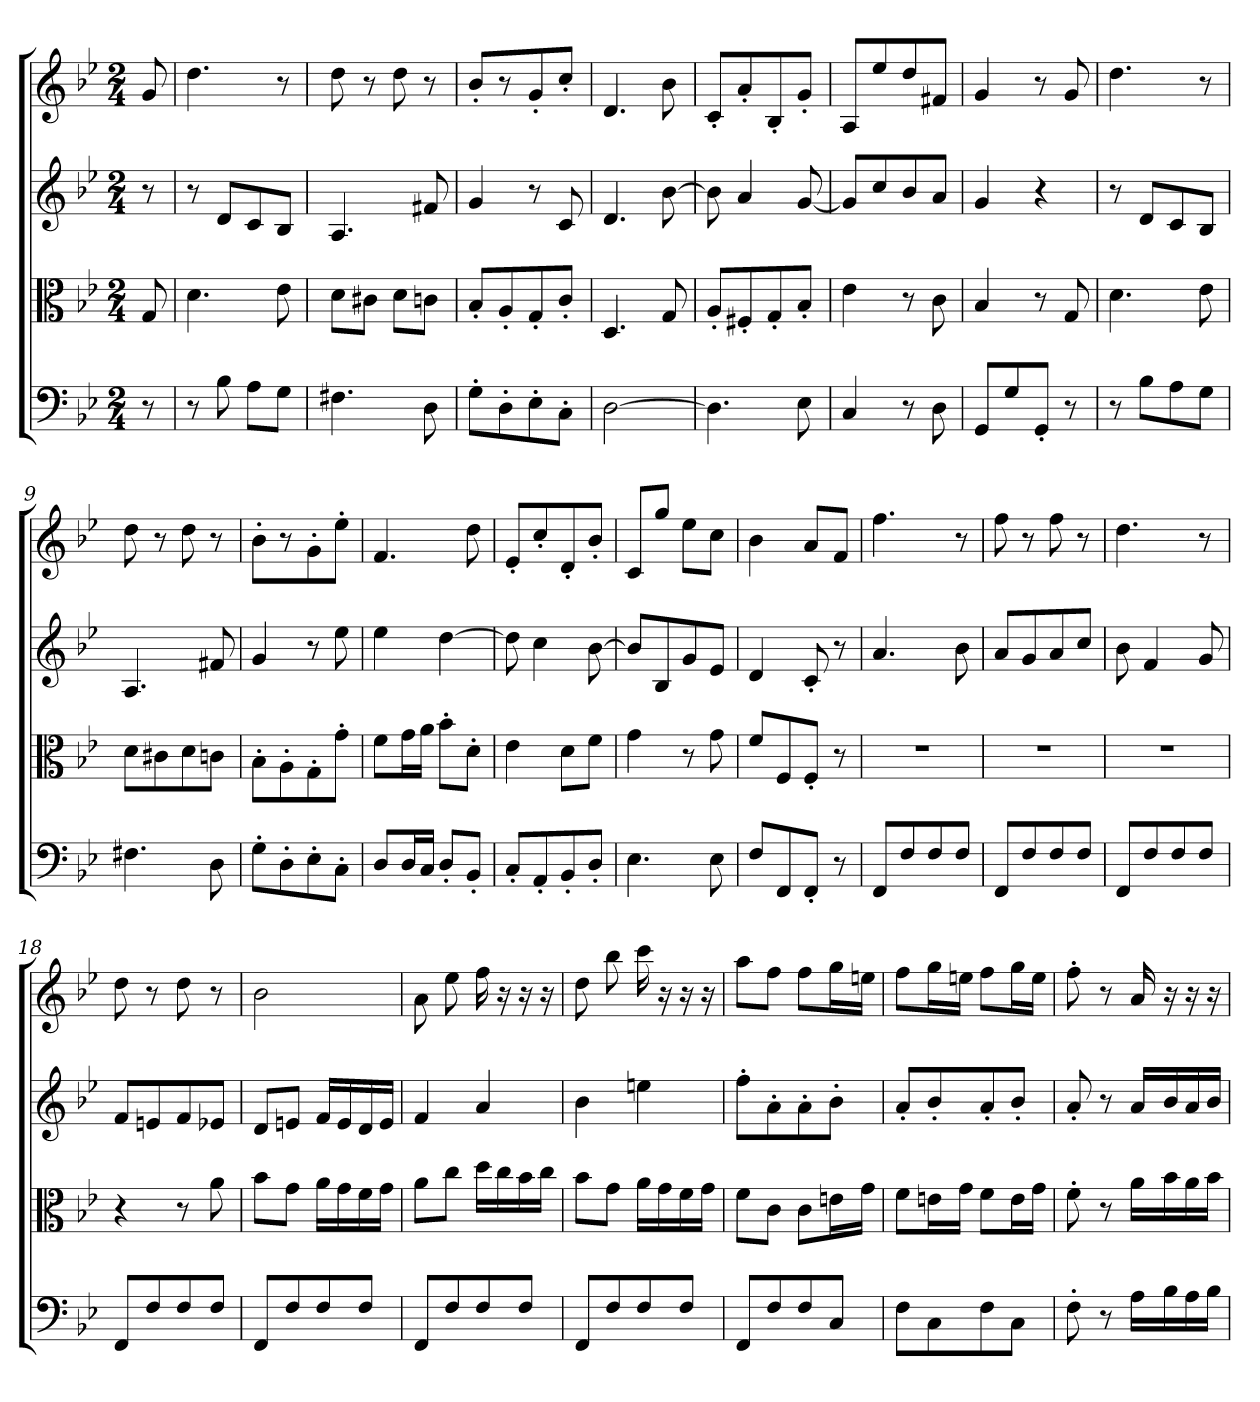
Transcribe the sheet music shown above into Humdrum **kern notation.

**kern	**kern	**kern	**kern
*part4	*part3	*part2	*part1
*staff4	*staff3	*staff2	*staff1
*clefF4	*clefC3	*clefG2	*clefG2
*k[b-e-]	*k[b-e-]	*k[b-e-]	*k[b-e-]
*g:	*g:	*g:	*g:
*M2/4	*M2/4	*M2/4	*M2/4
=	=	=	=
8r	8G/	8r	8g/
=1	=1	=1	=1
8r	4.d\	8r	4.dd\
8B-\	.	8d/L	.
8A\L	.	8c/	.
8G\J	8e-\	8B-/J	8r
=2	=2	=2	=2
4.F#X\	8d\L	4.A/	8dd\
.	8c#X\J	.	8r
.	8d\L	.	8dd\
8D\	8cn\J	8f#X/	8r
=3	=3	=3	=3
8G'\L	8B-'/L	4g/	8b-'/L
8D'\	8A'/	.	8r
8E-'\	8G'/	8r	8g'/
8C'\J	8c'/J	8c/	8cc'/J
=4	=4	=4	=4
[2D\	4.D/	4.d/	4.d/
.	8G/	[8b-\	8b-\
=5	=5	=5	=5
4.D\]	8A'/L	8b-\]	8c'/L
.	8F#X'/	4a/	8a'/
.	8G'/	.	8B-'/
8E-\	8B-'/J	[8g/	8g'/J
=6	=6	=6	=6
4C/	4e-\	8g/L]	8A/L
.	.	8cc/	8ee-/
8r	8r	8b-/	8dd/
8D\	8c\	8a/J	8f#X/J
=7	=7	=7	=7
8GG/L	4B-/	4g/	4g/
8G/	.	.	.
8GG'/J	8r	4r	8r
8r	8G/	.	8g/
=8	=8	=8	=8
8r	4.d\	8r	4.dd\
8B-\L	.	8d/L	.
8A\	.	8c/	.
8G\J	8e-\	8B-/J	8r
=9	=9	=9	=9
4.F#X\	8d\L	4.A/	8dd\
.	8c#X\	.	8r
.	8d\	.	8dd\
8D\	8cn\J	8f#X/	8r
=10	=10	=10	=10
8G'\L	8B-'\L	4g/	8b-'\L
8D'\	8A'\	.	8r
8E-'\	8G'\	8r	8g'\
8C'\J	8g'\J	8ee-\	8ee-'\J
=11	=11	=11	=11
8D/L	8f\L	4ee-\	4.f/
16D/L	16g\L	.	.
16C/JJ	16a\JJ	.	.
8D'/L	8b-'\L	[4dd\	.
8BB-'/J	8d'\J	.	8dd\
=12	=12	=12	=12
8C'/L	4e-\	8dd\]	8e-'/L
8AA'/	.	4cc\	8cc'/
8BB-'/	8d\L	.	8d'/
8D'/J	8f\J	[8b-\	8b-'/J
=13	=13	=13	=13
4.E-\	4g\	8b-/L]	8c/L
.	.	8B-/	8gg/J
.	8r	8g/	8ee-\L
8E-\	8g\	8e-/J	8cc\J
=14	=14	=14	=14
8F/L	8f/L	4d/	4b-\
8FF/	8F/	.	.
8FF'/J	8F'/J	8c'/	8a/L
8r	8r	8r	8f/J
=15	=15	=15	=15
8FF/L	2r	4.a/	4.ff\
8F/	.	.	.
8F/	.	.	.
8F/J	.	8b-\	8r
=16	=16	=16	=16
8FF/L	2r	8a/L	8ff\
8F/	.	8g/	8r
8F/	.	8a/	8ff\
8F/J	.	8cc/J	8r
=17	=17	=17	=17
8FF/L	2r	8b-\	4.dd\
8F/	.	4f/	.
8F/	.	.	.
8F/J	.	8g/	8r
=18	=18	=18	=18
8FF/L	4r	8f/L	8dd\
8F/	.	8en/	8r
8F/	8r	8f/	8dd\
8F/J	8a\	8e-X/J	8r
=19	=19	=19	=19
8FF/L	8b-\L	8d/L	2b-\
8F/	8g\J	8en/J	.
8F/	16a\LL	16f/LL	.
.	16g\	16e/	.
8F/J	16f\	16d/	.
.	16g\JJ	16e/JJ	.
=20	=20	=20	=20
8FF/L	8a\L	4f/	8a\
8F/	8cc\J	.	8ee-\
8F/	16dd\LL	4a/	16ff\
.	16cc\	.	16r
8F/J	16b-\	.	16r
.	16cc\JJ	.	16r
=21	=21	=21	=21
8FF/L	8b-\L	4b-\	8dd\
8F/	8g\J	.	8bb-\
8F/	16a\LL	4een\	16ccc\
.	16g\	.	16r
8F/J	16f\	.	16r
.	16g\JJ	.	16r
=22	=22	=22	=22
8FF/L	8f\L	8ff'\L	8aa\L
8F/	8c\J	8a'\	8ff\J
8F/	8c\L	8a'\	8ff\L
8C/J	16en\L	8b-'\J	16gg\L
.	16g\JJ	.	16een\JJ
=23	=23	=23	=23
8F\L	8f\L	8a'/L	8ff\L
8C\	16en\L	8b-'/	16gg\L
.	16g\JJ	.	16een\JJ
8F\	8f\L	8a'/	8ff\L
8C\J	16e\L	8b-'/J	16gg\L
.	16g\JJ	.	16ee\JJ
=24	=24	=24	=24
8F'\	8f'\	8a'/	8ff'\
8r	8r	8r	8r
16A\LL	16a\LL	16a/LL	16a/
16B-\	16b-\	16b-/	16r
16A\	16a\	16a/	16r
16B-\JJ	16b-\JJ	16b-/JJ	16r
=	=	=	=
*-	*-	*-	*-
